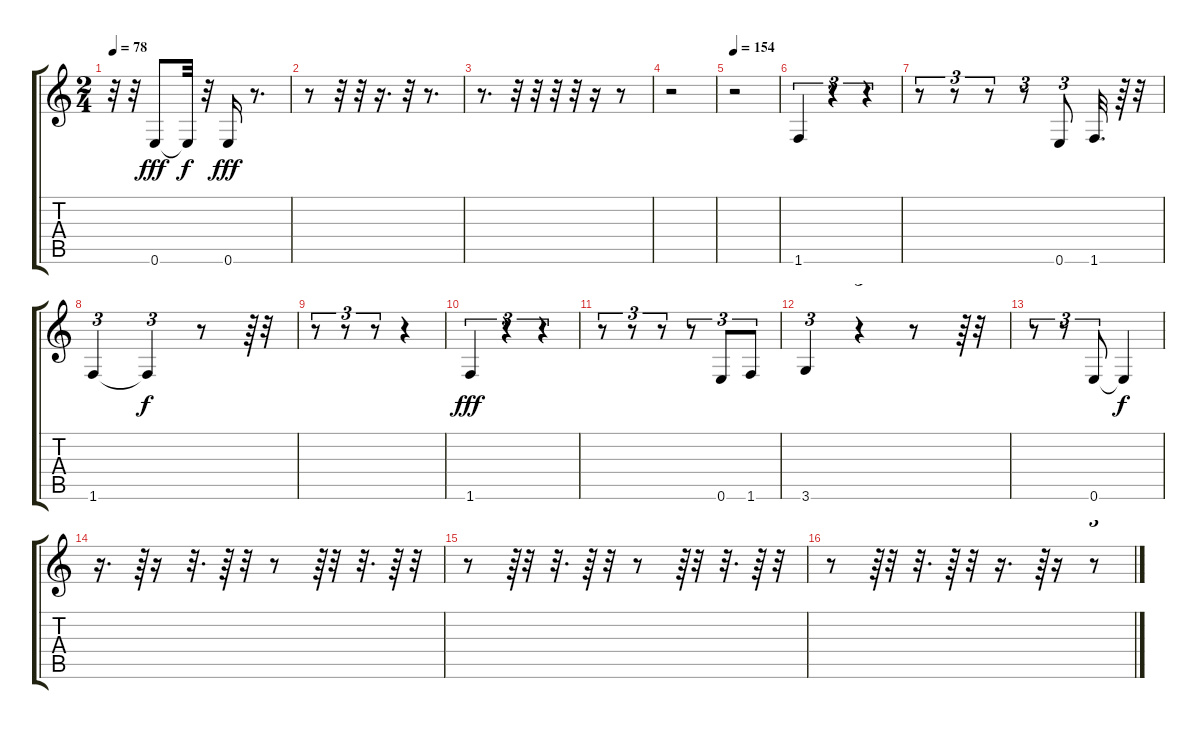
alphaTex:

\track "" {instrument electricbassfinger}
\staff {score tabs}
\tuning (E4 B3 G3 D3 A2 E2) {hide}
\ts (2 4)
\tempo 78
\clef g2
\ks c
r.32{dy fff} r.32 0.6.8 0.6{t}.32{dy f} r.32 0.6.16{dy fff} r.8{d} |
r.8 r.32 r.32 r.16{d} r.32 r.8{d} |
r.8{d} r.32 r.32 r.32 r.32 r.16 r.8 |
r.2 |
\tempo 154
r.2 |
1.6.4{tu (3 2)} r.4{tu (3 2)} r.4{tu (3 2)} |
r.8{tu (3 2)} r.8{tu (3 2)} r.8{tu (3 2)} r.8{tu (3 2)} 0.6.8{tu (3 2)} 1.6.32{d} r.64 r.32 |
1.6.4{tu (3 2)} 1.6{t}.4{tu (3 2) dy f} r.8 r.64{tu (3 2)} r.32 |
r.8{tu (3 2)} r.8{tu (3 2)} r.8{tu (3 2)} r.4 |
1.6.4{tu (3 2) dy fff} r.4{tu (3 2)} r.4{tu (3 2)} |
r.8{tu (3 2)} r.8{tu (3 2)} r.8{tu (3 2)} r.8{tu (3 2)} 0.6.8{tu (3 2)} 1.6.8{tu (3 2)} |
3.6.4{tu (3 2)} r.4{tu (3 2)} r.8 r.64{tu (3 2)} r.32 |
r.8{tu (3 2)} r.8{tu (3 2)} 0.6.8{tu (3 2)} 0.6{t}.4{dy f} |
r.16{d} r.64{tu (3 2)} r.16 r.32{d} r.64 r.32 r.8 r.64{tu (3 2)} r.32 r.32{d} r.64 r.32 |
r.8 r.64{tu (3 2)} r.32 r.32{d} r.64 r.32 r.8 r.64{tu (3 2)} r.32 r.32{d} r.64 r.32 |
r.8 r.64{tu (3 2)} r.32 r.32{d} r.64 r.32 r.16{d} r.64{tu (3 2)} r.16 r.8{tu (3 2)}
